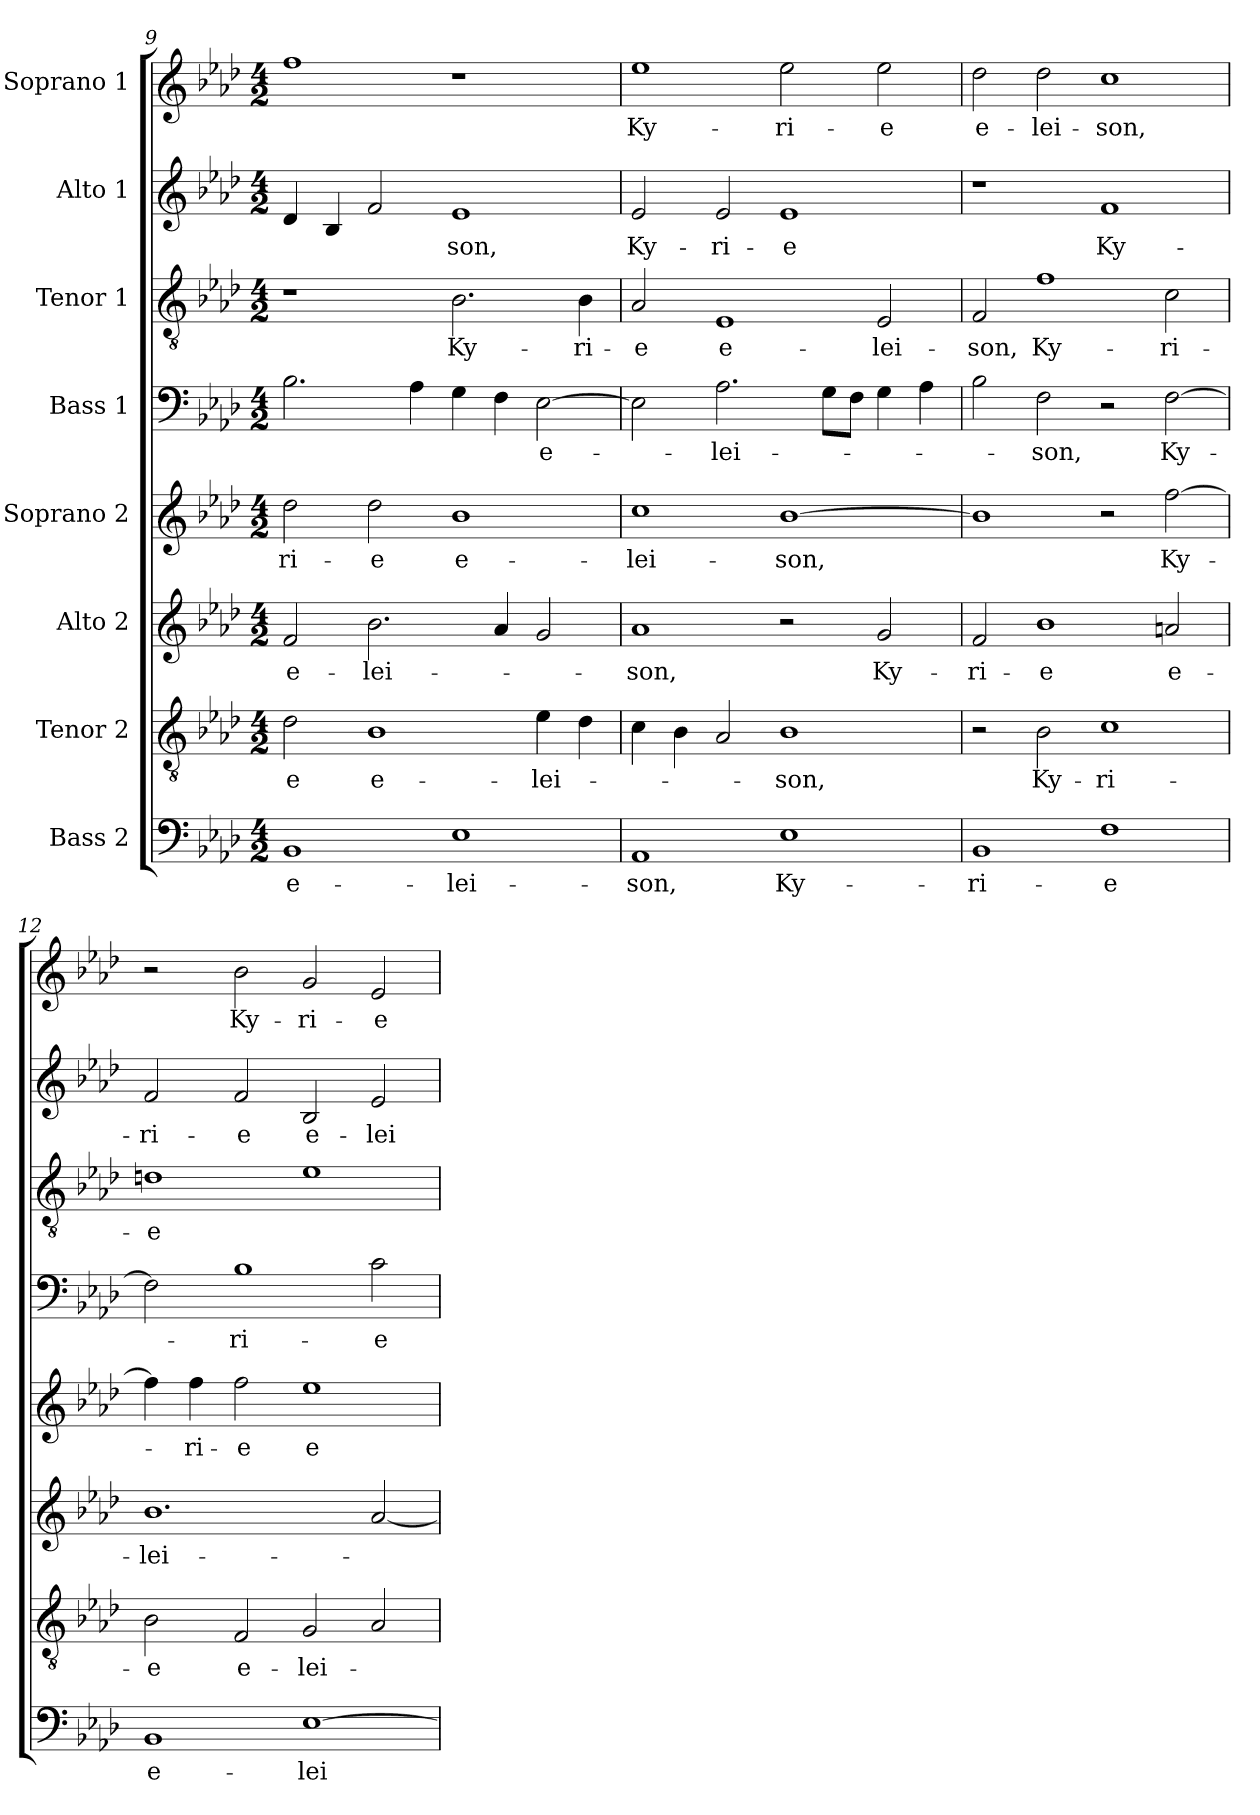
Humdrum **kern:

**kern	**text	**kern	**text	**kern	**text	**kern	**text	**kern	**text	**kern	**text	**kern	**text	**kern	**text
*part8	*part8	*part7	*part7	*part6	*part6	*part5	*part5	*part4	*part4	*part3	*part3	*part2	*part2	*part1	*part1
*staff8	*staff8	*staff7	*staff7	*staff6	*staff6	*staff5	*staff5	*staff4	*staff4	*staff3	*staff3	*staff2	*staff2	*staff1	*staff1
*I"Bass 2	*	*I"Tenor 2	*	*I"Alto 2	*	*I"Soprano 2	*	*I"Bass 1	*	*I"Tenor 1	*	*I"Alto 1	*	*I"Soprano 1	*
*clefF4	*	*clefGv2	*	*clefG2	*	*clefG2	*	*clefF4	*	*clefGv2	*	*clefG2	*	*clefG2	*
*k[b-e-a-d-]	*	*k[b-e-a-d-]	*	*k[b-e-a-d-]	*	*k[b-e-a-d-]	*	*k[b-e-a-d-]	*	*k[b-e-a-d-]	*	*k[b-e-a-d-]	*	*k[b-e-a-d-]	*
*A-:	*	*A-:	*	*A-:	*	*A-:	*	*A-:	*	*A-:	*	*A-:	*	*A-:	*
*M4/2	*	*M4/2	*	*M4/2	*	*M4/2	*	*M4/2	*	*M4/2	*	*M4/2	*	*M4/2	*
=9	=9	=9	=9	=9	=9	=9	=9	=9	=9	=9	=9	=9	=9	=9	=9
1BB-	e-	2d-\	-e	2f/	e-	2dd-\	-ri-	2.B-\	.	1r	.	4d-/	.	1ff	.
.	.	.	.	.	.	.	.	.	.	.	.	4B-/	.	.	.
.	.	1B-	e-	2.b-\	-lei-	2dd-\	-e	.	.	.	.	2f/	.	.	.
.	.	.	.	.	.	.	.	4A-\	.	.	.	.	.	.	.
1E-	-lei-	.	.	.	.	1b-	e-	4G\	.	2.B-\	Ky-	1e-	-son,	1r	.
.	.	.	.	4a-/	.	.	.	4F\	.	.	.	.	.	.	.
.	.	4e-\	-lei-	2g/	.	.	.	[2E-\	-e-	.	.	.	.	.	.
.	.	4d-\	.	.	.	.	.	.	.	4B-\	-ri-	.	.	.	.
=10	=10	=10	=10	=10	=10	=10	=10	=10	=10	=10	=10	=10	=10	=10	=10
1AA-	-son,	4c\	.	1a-	-son,	1cc	-lei-	2E-\]	.	2A-/	-e	2e-/	Ky-	1ee-	Ky-
.	.	4B-\	.	.	.	.	.	.	.	.	.	.	.	.	.
.	.	2A-/	.	.	.	.	.	2.A-\	-lei-	1E-	e-	2e-/	-ri-	.	.
1E-	Ky-	1B-	-son,	2r	.	[1b-	-son,	.	.	.	.	1e-	-e	2ee-\	-ri-
.	.	.	.	.	.	.	.	8G\L	.	.	.	.	.	.	.
.	.	.	.	.	.	.	.	8F\J	.	.	.	.	.	.	.
.	.	.	.	2g/	Ky-	.	.	4G\	.	2E-/	-lei-	.	.	2ee-\	-e
.	.	.	.	.	.	.	.	4A-\	.	.	.	.	.	.	.
!!LO:LB:g=z
=11	=11	=11	=11	=11	=11	=11	=11	=11	=11	=11	=11	=11	=11	=11	=11
1BB-	-ri-	2r	.	2f/	-ri-	1b-]	.	2B-\	.	2F/	-son,	1r	.	2dd-\	e-
.	.	2B-\	Ky-	1b-	-e	.	.	2F\	-son,	1f	Ky-	.	.	2dd-\	-lei-
1F	-e	1c	-ri-	.	.	2r	.	2r	.	.	.	1f	Ky-	1cc	-son,
.	.	.	.	2an/	e-	[2ff\	Ky-	[2F\	Ky-	2c\	-ri-	.	.	.	.
=12	=12	=12	=12	=12	=12	=12	=12	=12	=12	=12	=12	=12	=12	=12	=12
1BB-	e-	2B-\	-e	1.b-	-lei-	4ff\]	.	2F\]	.	1dn	-e	2f/	-ri-	2r	.
.	.	.	.	.	.	4ff\	-ri-	.	.	.	.	.	.	.	.
.	.	2F/	e-	.	.	2ff\	-e	1B-	-ri-	.	.	2f/	-e	2b-\	Ky-
[1E-	-lei-	2G/	-lei-	.	.	1ee-	e-	.	.	1e-	.	2B-/	e-	2g/	-ri-
.	.	2A-/	.	[2a-/	.	.	.	2c\	-e	.	.	2e-/	-lei-	2e-/	-e
=	=	=	=	=	=	=	=	=	=	=	=	=	=	=	=
*-	*-	*-	*-	*-	*-	*-	*-	*-	*-	*-	*-	*-	*-	*-	*-
